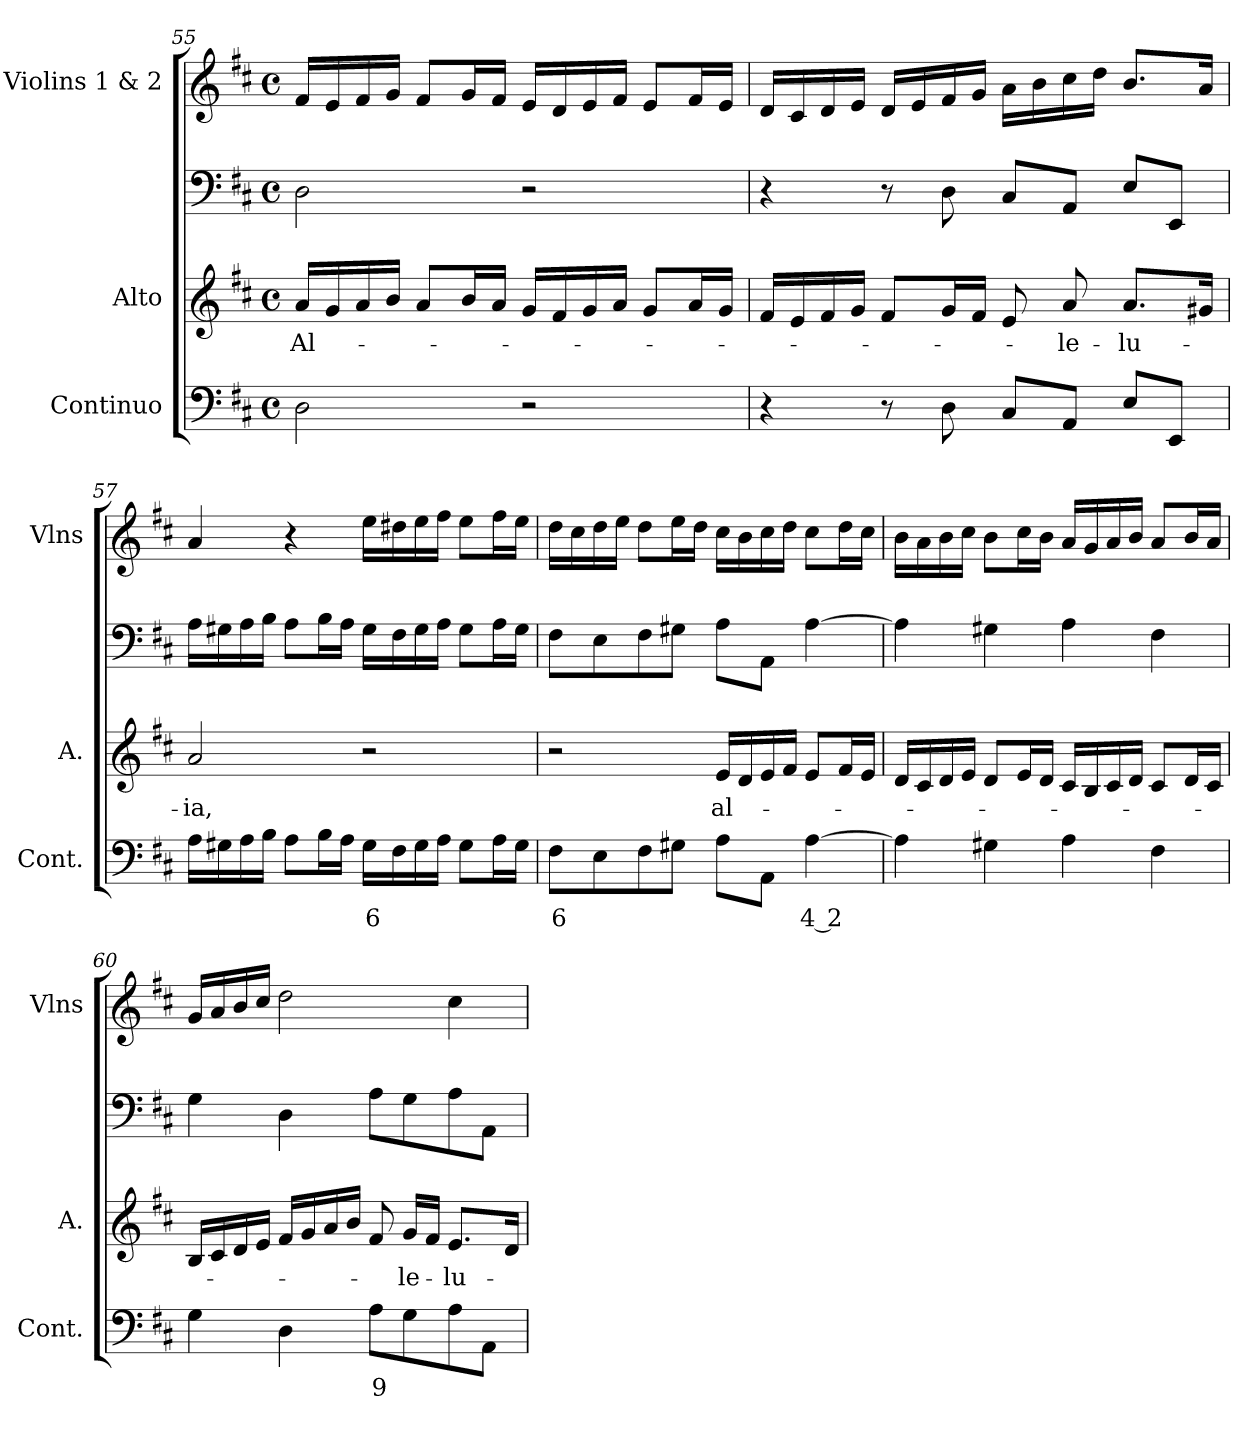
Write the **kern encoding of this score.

**kern	**text	**kern	**text	**kern	**kern
*part4	*part4	*part3	*part3	*part2	*part1
*staff4	*staff4	*staff3	*staff3	*staff2	*staff1
*I"Continuo	*	*I"Alto	*	*I""Aco'to a los violines"	*I"Violins 1 & 2
*I'Cont.	*	*I'A.	*	*	*I'Vlns
!!LO:LB:g=z
*clefF4	*	*clefG2	*	*clefF4	*clefG2
*k[f#c#]	*	*k[f#c#]	*	*k[f#c#]	*k[f#c#]
*D:	*	*D:	*	*D:	*D:
*M4/4	*	*M4/4	*	*M4/4	*M4/4
*met(c)	*	*met(c)	*	*met(c)	*met(c)
=55	=55	=55	=55	=55	=55
!	!	!	!LO:LY:b:color=#000000	!	!
2Di\	.	16ai/LL	Al-	2Di\	16f#i/LL
.	.	16gi/	.	.	16ei/
.	.	16ai/	.	.	16f#i/
.	.	16bi/JJ	.	.	16gi/JJ
.	.	8ai/L	.	.	8f#i/L
.	.	16bi/L	.	.	16gi/L
.	.	16ai/JJ	.	.	16f#i/JJ
2r	.	16gi/LL	.	2r	16ei/LL
.	.	16f#i/	.	.	16di/
.	.	16gi/	.	.	16ei/
.	.	16ai/JJ	.	.	16f#i/JJ
.	.	8gi/L	.	.	8ei/L
.	.	16ai/L	.	.	16f#i/L
.	.	16gi/JJ	.	.	16ei/JJ
=56	=56	=56	=56	=56	=56
4r	.	16f#i/LL	.	4r	16di/LL
.	.	16ei/	.	.	16c#i/
.	.	16f#i/	.	.	16di/
.	.	16gi/JJ	.	.	16ei/JJ
8r	.	8f#i/L	.	8r	16di/LL
.	.	.	.	.	16ei/
8Di\	.	16gi/L	.	8Di\	16f#i/
.	.	16f#i/JJ	.	.	16gi/JJ
8C#i/L	.	8ei/	.	8C#i/L	16ai\LL
.	.	.	.	.	16bi\
!	!	!	!LO:LY:b:color=#000000	!	!
8AAi/J	.	8ai/	-le-	8AAi/J	16cc#i\
.	.	.	.	.	16ddi\JJ
!	!	!	!LO:LY:b:color=#000000	!	!
8Ei/L	.	8.ai/L	-lu-	8Ei/L	8.bi/L
8EEi/J	.	.	.	8EEi/J	.
.	.	16g#Xi/Jk	.	.	16ai/Jk
=57	=57	=57	=57	=57	=57
!	!	!	!LO:LY:b:color=#000000	!	!
16Ai\LL	.	2ai/	-ia,	16Ai\LL	4ai/
16G#Xi\	.	.	.	16G#Xi\	.
16Ai\	.	.	.	16Ai\	.
16Bi\JJ	.	.	.	16Bi\JJ	.
8Ai\L	.	.	.	8Ai\L	4r
16Bi\L	.	.	.	16Bi\L	.
16Ai\JJ	.	.	.	16Ai\JJ	.
!	!LO:LY:b:color=#000000	!	!	!	!
16G#i\LL	6	2r	.	16G#i\LL	16eei\LL
16F#i\	.	.	.	16F#i\	16dd#Xi\
16G#i\	.	.	.	16G#i\	16eei\
16Ai\JJ	.	.	.	16Ai\JJ	16ff#i\JJ
8G#i\L	.	.	.	8G#i\L	8eei\L
16Ai\L	.	.	.	16Ai\L	16ff#i\L
16G#i\JJ	.	.	.	16G#i\JJ	16eei\JJ
=58	=58	=58	=58	=58	=58
!	!LO:LY:b:color=#000000	!	!	!	!
8F#i\L	6	2r	.	8F#i\L	16ddi\LL
.	.	.	.	.	16cc#i\
8Ei\	.	.	.	8Ei\	16ddi\
.	.	.	.	.	16eei\JJ
8F#i\	.	.	.	8F#i\	8ddi\L
8G#Xi\J	.	.	.	8G#Xi\J	16eei\L
.	.	.	.	.	16ddi\JJ
!	!	!	!LO:LY:b:color=#000000	!	!
8Ai\L	.	16ei/LL	al-	8Ai\L	16cc#i\LL
.	.	16di/	.	.	16bi\
8AAi\J	.	16ei/	.	8AAi\J	16cc#i\
.	.	16f#i/JJ	.	.	16ddi\JJ
!	!LO:LY:b:color=#000000	!	!	!	!
[4Ai\	4 2	8ei/L	.	[4Ai\	8cc#i\L
.	.	16f#i/L	.	.	16ddi\L
.	.	16ei/JJ	.	.	16cc#i\JJ
!!LO:LB:g=z
=59	=59	=59	=59	=59	=59
4Ai\]	.	16di/LL	.	4Ai\]	16bi\LL
.	.	16c#i/	.	.	16ai\
.	.	16di/	.	.	16bi\
.	.	16ei/JJ	.	.	16cc#i\JJ
4G#Xi\	.	8di/L	.	4G#Xi\	8bi\L
.	.	16ei/L	.	.	16cc#i\L
.	.	16di/JJ	.	.	16bi\JJ
4Ai\	.	16c#i/LL	.	4Ai\	16ai/LL
.	.	16Bi/	.	.	16gi/
.	.	16c#i/	.	.	16ai/
.	.	16di/JJ	.	.	16bi/JJ
4F#i\	.	8c#i/L	.	4F#i\	8ai/L
.	.	16di/L	.	.	16bi/L
.	.	16c#i/JJ	.	.	16ai/JJ
=60	=60	=60	=60	=60	=60
4Gi\	.	16Bi/LL	.	4Gi\	16gi/LL
.	.	16c#i/	.	.	16ai/
.	.	16di/	.	.	16bi/
.	.	16ei/JJ	.	.	16cc#i/JJ
4Di\	.	16f#i/LL	.	4Di\	2ddi\
.	.	16gi/	.	.	.
.	.	16ai/	.	.	.
.	.	16bi/JJ	.	.	.
!	!LO:LY:b:color=#000000	!	!	!	!
8Ai\L	9	8f#i/	.	8Ai\L	.
!	!	!	!LO:LY:b:color=#000000	!	!
8Gi\	.	16gi/LL	-le-	8Gi\	.
.	.	16f#i/JJ	.	.	.
!	!	!	!LO:LY:b:color=#000000	!	!
8Ai\	.	8.ei/L	-lu-	8Ai\	4cc#i\
8AAi\J	.	.	.	8AAi\J	.
.	.	16di/Jk	.	.	.
=	=	=	=	=	=
*-	*-	*-	*-	*-	*-
